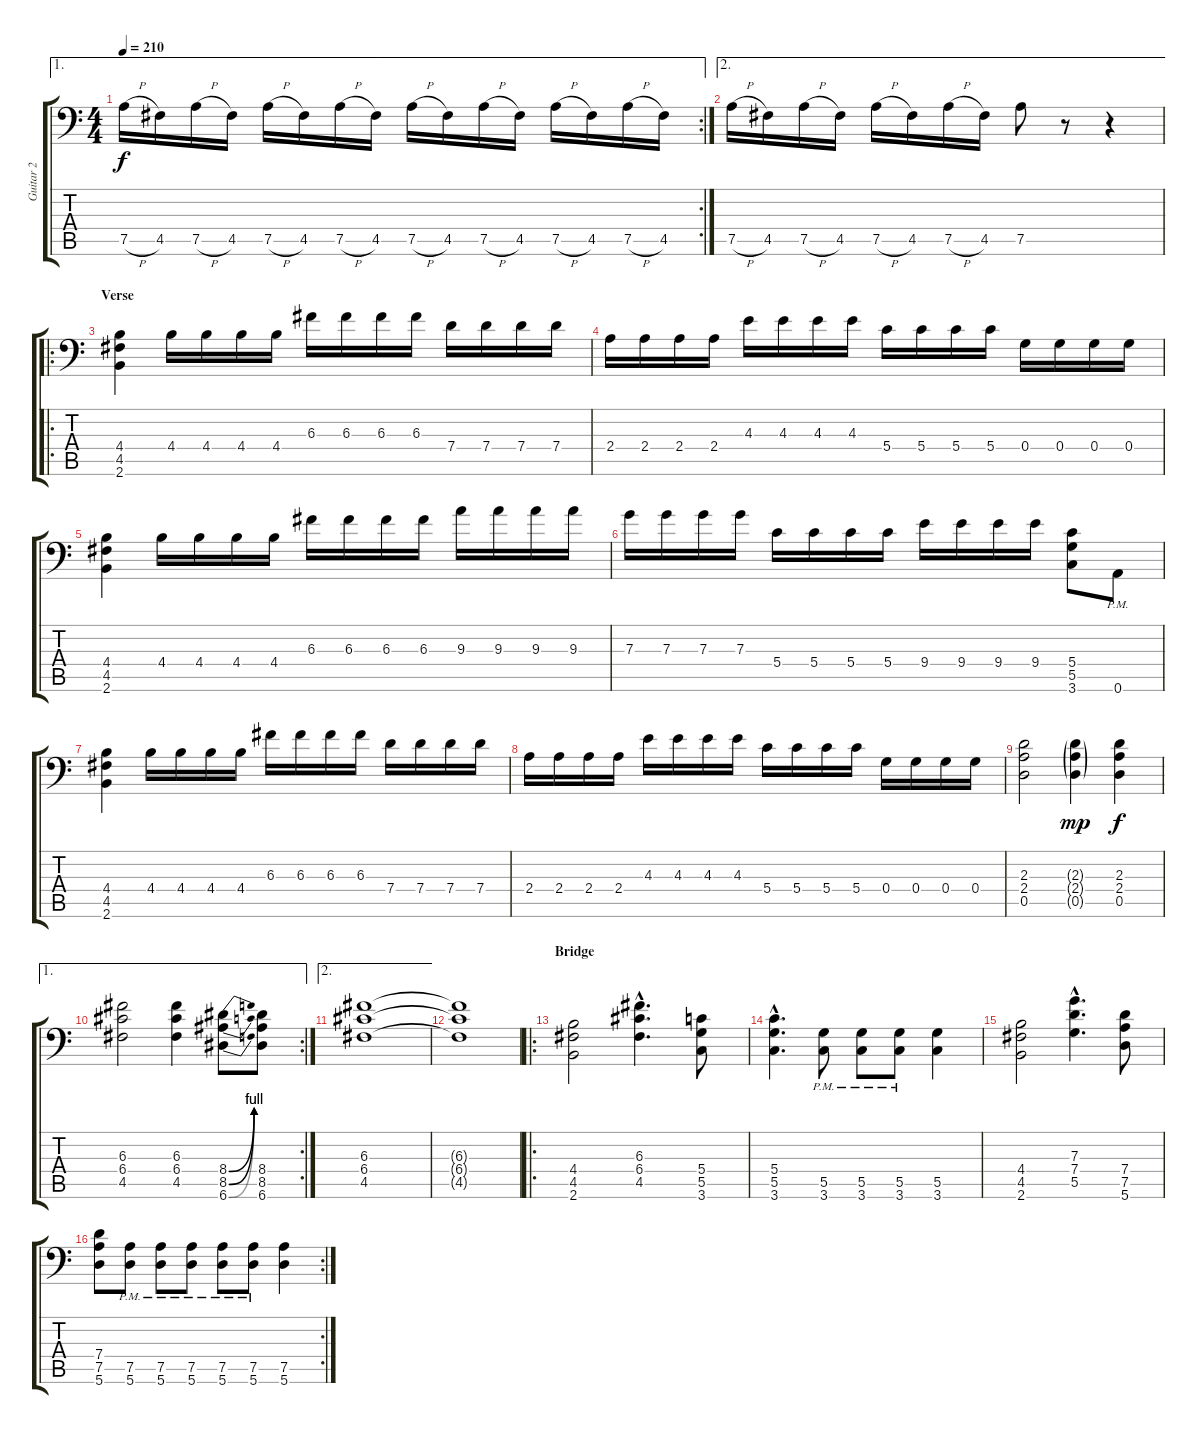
\track ("Guitar 2" "Guitar 2") {instrument distortionguitar}
\staff {score tabs}
\tuning (A3 E3 C3 G2 D2 A1) {hide}
\ae 1
\rc 2
\ts (4 4)
\tempo 210
\clef f4
\ks c
7.5{h}.16{dy f} 4.5.16 7.5{h}.16 4.5.16 7.5{h}.16 4.5.16 7.5{h}.16 4.5.16 7.5{h}.16 4.5.16 7.5{h}.16 4.5.16 7.5{h}.16 4.5.16 7.5{h}.16 4.5.16 |
\ae 2
7.5{h}.16 4.5.16 7.5{h}.16 4.5.16 7.5{h}.16 4.5.16 7.5{h}.16 4.5.16 7.5.8 r.8 r.4 |
\ro
\section ("" "Verse")
(4.4 4.5 2.6).4 4.4.16 4.4.16 4.4.16 4.4.16 6.3.16 6.3.16 6.3.16 6.3.16 7.4.16 7.4.16 7.4.16 7.4.16 |
2.4.16 2.4.16 2.4.16 2.4.16 4.3.16 4.3.16 4.3.16 4.3.16 5.4.16 5.4.16 5.4.16 5.4.16 0.4.16 0.4.16 0.4.16 0.4.16 |
(4.4 4.5 2.6).4 4.4.16 4.4.16 4.4.16 4.4.16 6.3.16 6.3.16 6.3.16 6.3.16 9.3.16 9.3.16 9.3.16 9.3.16 |
7.3.16 7.3.16 7.3.16 7.3.16 5.4.16 5.4.16 5.4.16 5.4.16 9.4.16 9.4.16 9.4.16 9.4.16 (5.4 5.5 3.6).8 0.6{pm}.8 |
(4.4 4.5 2.6).4 4.4.16 4.4.16 4.4.16 4.4.16 6.3.16 6.3.16 6.3.16 6.3.16 7.4.16 7.4.16 7.4.16 7.4.16 |
2.4.16 2.4.16 2.4.16 2.4.16 4.3.16 4.3.16 4.3.16 4.3.16 5.4.16 5.4.16 5.4.16 5.4.16 0.4.16 0.4.16 0.4.16 0.4.16 |
(2.3 2.4 0.5).2 (2.3{g} 2.4{g} 0.5{g}).4{dy mp} (2.3 2.4 0.5).4{dy f} |
\ae 1
\rc 2
(6.3 6.4 4.5).2 (6.3 6.4 4.5).4 (8.4{be (bend 0 0 60 4)} 8.5{be (bend 0 0 60 4)} 6.6{be (bend 0 0 60 4)}).8 (8.4 8.5 6.6).8 |
\ae 2
(6.3 6.4 4.5).1 |
(6.3{t} 6.4{t} 4.5{t}).1 |
\ro
\section ("" "Bridge")
(4.4 4.5 2.6).2 (6.3{hac} 6.4{hac} 4.5{hac}).4{d} (5.4 5.5 3.6).8 |
(5.4{hac} 5.5{hac} 3.6{hac}).4{d} (5.5{pm} 3.6{pm}).8 (5.5{pm} 3.6{pm}).8 (5.5 3.6{pm}).8 (5.5 3.6).4 |
(4.4 4.5 2.6).2 (7.3{hac} 7.4{hac} 5.5{hac}).4{d} (7.4 7.5 5.6).8 |
\rc 2
(7.4 7.5 5.6).8 (7.5{pm} 5.6{pm}).8 (7.5{pm} 5.6{pm}).8 (7.5{pm} 5.6{pm}).8 (7.5{pm} 5.6{pm}).8 (7.5{pm} 5.6{pm}).8 (7.5 5.6).4
